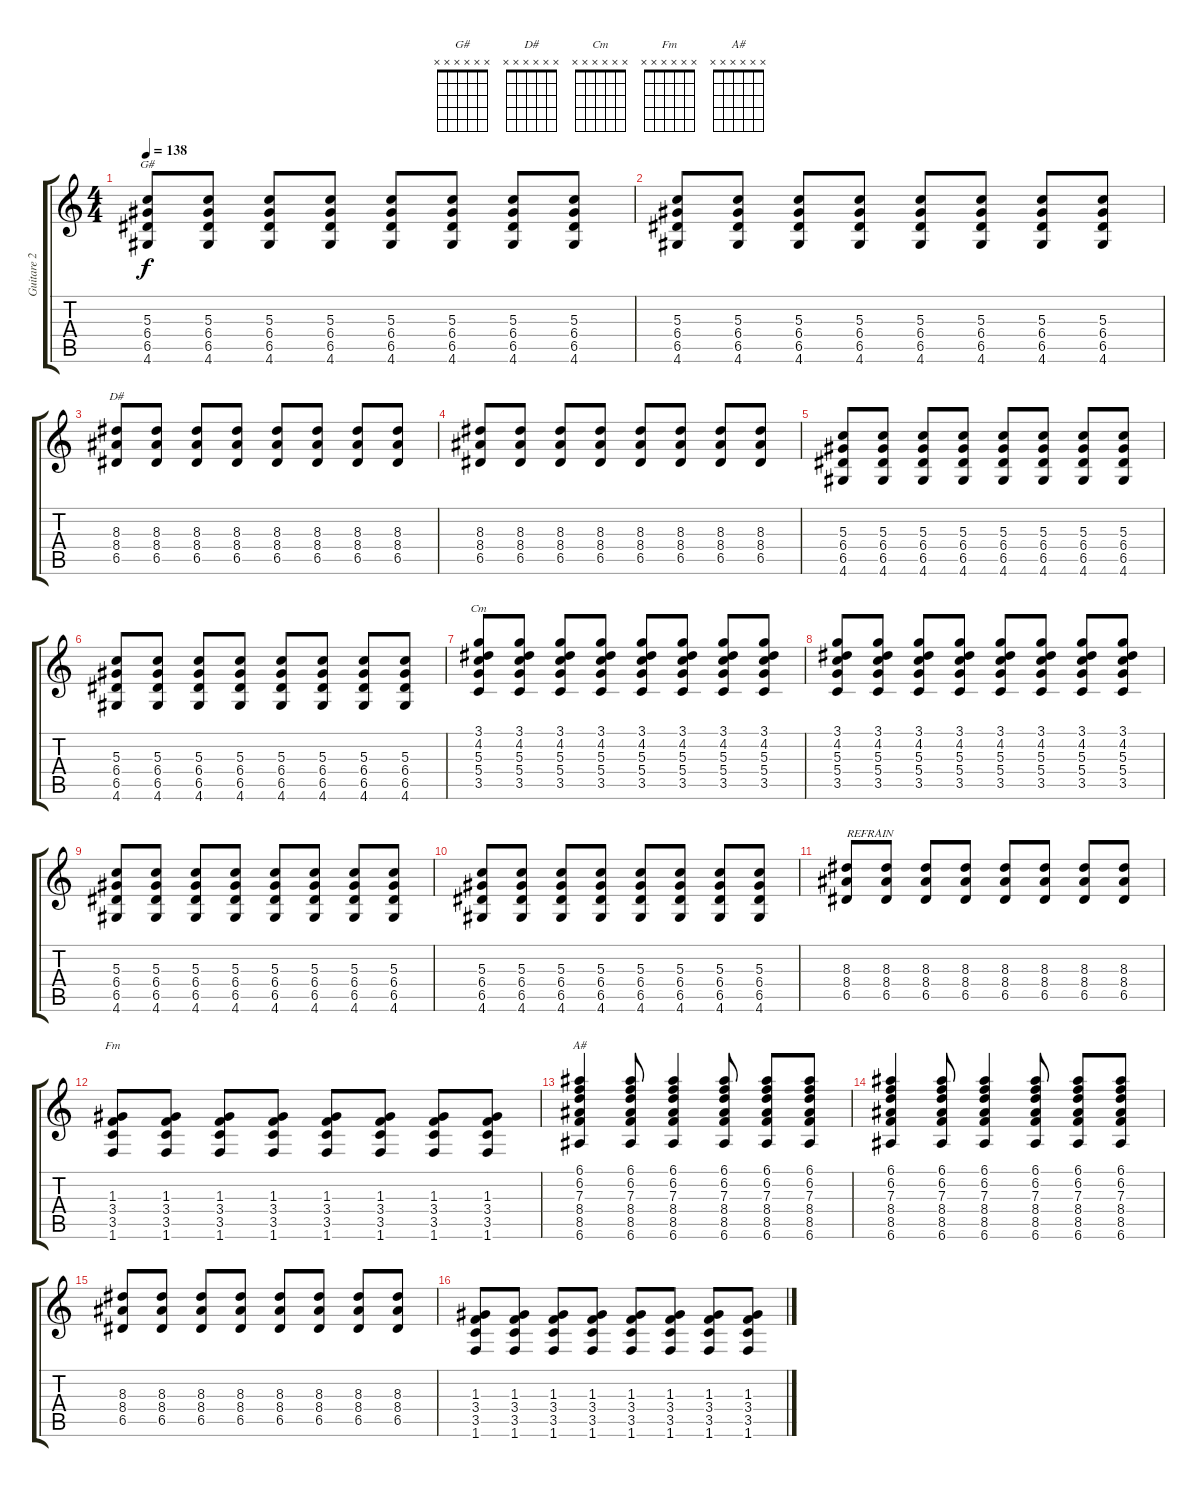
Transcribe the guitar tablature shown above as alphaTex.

\track ("Guitare 2" "Guitare 2") {instrument distortionguitar}
\staff {score tabs}
\tuning (E4 B3 G3 D3 A2 E2) {hide}
\chord ("G#" x x x x x x)
\chord ("D#" x x x x x x)
\chord ("Cm" x x x x x x)
\chord ("Fm" x x x x x x)
\chord ("A#" x x x x x x)
\ts (4 4)
\tempo 138
\clef g2
\ks c
(5.3 6.4 6.5 4.6).8{ch "G#" dy f} (5.3 6.4 6.5 4.6).8 (5.3 6.4 6.5 4.6).8 (5.3 6.4 6.5 4.6).8 (5.3 6.4 6.5 4.6).8 (5.3 6.4 6.5 4.6).8 (5.3 6.4 6.5 4.6).8 (5.3 6.4 6.5 4.6).8 |
(5.3 6.4 6.5 4.6).8 (5.3 6.4 6.5 4.6).8 (5.3 6.4 6.5 4.6).8 (5.3 6.4 6.5 4.6).8 (5.3 6.4 6.5 4.6).8 (5.3 6.4 6.5 4.6).8 (5.3 6.4 6.5 4.6).8 (5.3 6.4 6.5 4.6).8 |
(8.3 8.4 6.5).8{ch "D#"} (8.3 8.4 6.5).8 (8.3 8.4 6.5).8 (8.3 8.4 6.5).8 (8.3 8.4 6.5).8 (8.3 8.4 6.5).8 (8.3 8.4 6.5).8 (8.3 8.4 6.5).8 |
(8.3 8.4 6.5).8 (8.3 8.4 6.5).8 (8.3 8.4 6.5).8 (8.3 8.4 6.5).8 (8.3 8.4 6.5).8 (8.3 8.4 6.5).8 (8.3 8.4 6.5).8 (8.3 8.4 6.5).8 |
(5.3 6.4 6.5 4.6).8 (5.3 6.4 6.5 4.6).8 (5.3 6.4 6.5 4.6).8 (5.3 6.4 6.5 4.6).8 (5.3 6.4 6.5 4.6).8 (5.3 6.4 6.5 4.6).8 (5.3 6.4 6.5 4.6).8 (5.3 6.4 6.5 4.6).8 |
(5.3 6.4 6.5 4.6).8 (5.3 6.4 6.5 4.6).8 (5.3 6.4 6.5 4.6).8 (5.3 6.4 6.5 4.6).8 (5.3 6.4 6.5 4.6).8 (5.3 6.4 6.5 4.6).8 (5.3 6.4 6.5 4.6).8 (5.3 6.4 6.5 4.6).8 |
(3.1 4.2 5.3 5.4 3.5).8{ch "Cm"} (3.1 4.2 5.3 5.4 3.5).8 (3.1 4.2 5.3 5.4 3.5).8 (3.1 4.2 5.3 5.4 3.5).8 (3.1 4.2 5.3 5.4 3.5).8 (3.1 4.2 5.3 5.4 3.5).8 (3.1 4.2 5.3 5.4 3.5).8 (3.1 4.2 5.3 5.4 3.5).8 |
(3.1 4.2 5.3 5.4 3.5).8 (3.1 4.2 5.3 5.4 3.5).8 (3.1 4.2 5.3 5.4 3.5).8 (3.1 4.2 5.3 5.4 3.5).8 (3.1 4.2 5.3 5.4 3.5).8 (3.1 4.2 5.3 5.4 3.5).8 (3.1 4.2 5.3 5.4 3.5).8 (3.1 4.2 5.3 5.4 3.5).8 |
(5.3 6.4 6.5 4.6).8 (5.3 6.4 6.5 4.6).8 (5.3 6.4 6.5 4.6).8 (5.3 6.4 6.5 4.6).8 (5.3 6.4 6.5 4.6).8 (5.3 6.4 6.5 4.6).8 (5.3 6.4 6.5 4.6).8 (5.3 6.4 6.5 4.6).8 |
(5.3 6.4 6.5 4.6).8 (5.3 6.4 6.5 4.6).8 (5.3 6.4 6.5 4.6).8 (5.3 6.4 6.5 4.6).8 (5.3 6.4 6.5 4.6).8 (5.3 6.4 6.5 4.6).8 (5.3 6.4 6.5 4.6).8 (5.3 6.4 6.5 4.6).8 |
(8.3 8.4 6.5).8{txt "REFRAIN" volume 10 instrument distortionguitar} (8.3 8.4 6.5).8 (8.3 8.4 6.5).8 (8.3 8.4 6.5).8 (8.3 8.4 6.5).8 (8.3 8.4 6.5).8 (8.3 8.4 6.5).8 (8.3 8.4 6.5).8 |
(1.3 3.4 3.5 1.6).8{ch "Fm"} (1.3 3.4 3.5 1.6).8 (1.3 3.4 3.5 1.6).8 (1.3 3.4 3.5 1.6).8 (1.3 3.4 3.5 1.6).8 (1.3 3.4 3.5 1.6).8 (1.3 3.4 3.5 1.6).8 (1.3 3.4 3.5 1.6).8 |
(6.1 6.2 7.3 8.4 8.5 6.6).4{ch "A#"} (6.1 6.2 7.3 8.4 8.5 6.6).8 (6.1 6.2 7.3 8.4 8.5 6.6).4 (6.1 6.2 7.3 8.4 8.5 6.6).8 (6.1 6.2 7.3 8.4 8.5 6.6).8 (6.1 6.2 7.3 8.4 8.5 6.6).8 |
(6.1 6.2 7.3 8.4 8.5 6.6).4 (6.1 6.2 7.3 8.4 8.5 6.6).8 (6.1 6.2 7.3 8.4 8.5 6.6).4 (6.1 6.2 7.3 8.4 8.5 6.6).8 (6.1 6.2 7.3 8.4 8.5 6.6).8 (6.1 6.2 7.3 8.4 8.5 6.6).8 |
(8.3 8.4 6.5).8 (8.3 8.4 6.5).8 (8.3 8.4 6.5).8 (8.3 8.4 6.5).8 (8.3 8.4 6.5).8 (8.3 8.4 6.5).8 (8.3 8.4 6.5).8 (8.3 8.4 6.5).8 |
(1.3 3.4 3.5 1.6).8 (1.3 3.4 3.5 1.6).8 (1.3 3.4 3.5 1.6).8 (1.3 3.4 3.5 1.6).8 (1.3 3.4 3.5 1.6).8 (1.3 3.4 3.5 1.6).8 (1.3 3.4 3.5 1.6).8 (1.3 3.4 3.5 1.6).8
